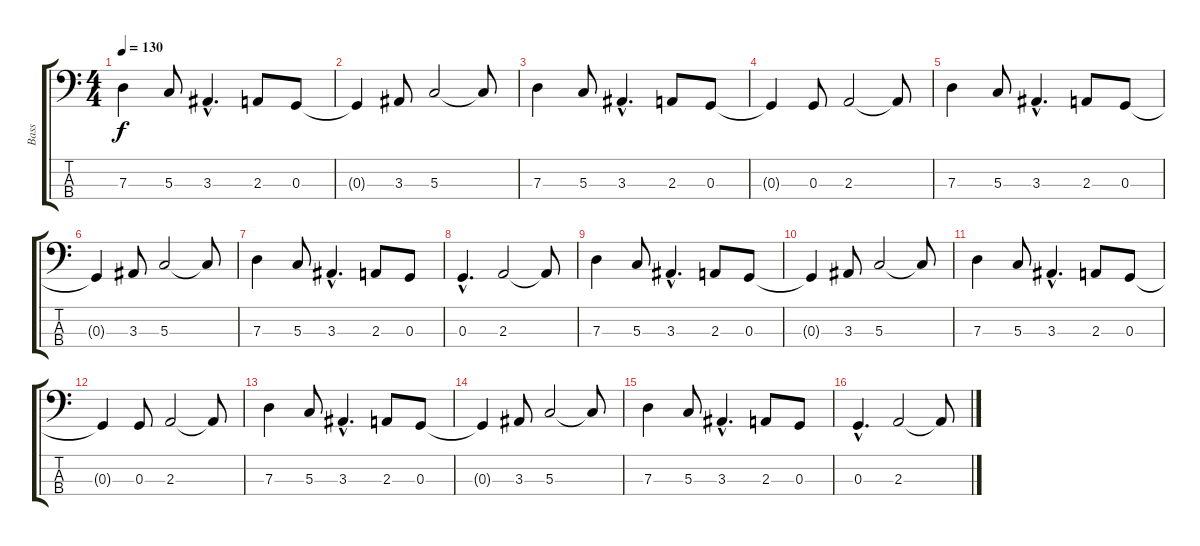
\track ("Bass" "Bass") {instrument electricbassfinger}
\staff {score tabs}
\tuning (F2 C2 G1 D1) {hide}
\ts (4 4)
\tempo 130
\clef f4
\ks c
7.3.4{dy f} 5.3.8 3.3{hac}.4{d} 2.3.8 0.3.8 |
0.3{t}.4 3.3.8 5.3.2 5.3{t}.8 |
7.3.4 5.3.8 3.3{hac}.4{d} 2.3.8 0.3.8 |
0.3{t}.4 0.3.8 2.3.2 2.3{t}.8 |
7.3.4 5.3.8 3.3{hac}.4{d} 2.3.8 0.3.8 |
0.3{t}.4 3.3.8 5.3.2 5.3{t}.8 |
7.3.4 5.3.8 3.3{hac}.4{d} 2.3.8 0.3.8 |
0.3{hac}.4{d} 2.3.2 2.3{t}.8 |
7.3.4 5.3.8 3.3{hac}.4{d} 2.3.8 0.3.8 |
0.3{t}.4 3.3.8 5.3.2 5.3{t}.8 |
7.3.4 5.3.8 3.3{hac}.4{d} 2.3.8 0.3.8 |
0.3{t}.4 0.3.8 2.3.2 2.3{t}.8 |
7.3.4 5.3.8 3.3{hac}.4{d} 2.3.8 0.3.8 |
0.3{t}.4 3.3.8 5.3.2 5.3{t}.8 |
7.3.4 5.3.8 3.3{hac}.4{d} 2.3.8 0.3.8 |
0.3{hac}.4{d} 2.3.2 2.3{t}.8
